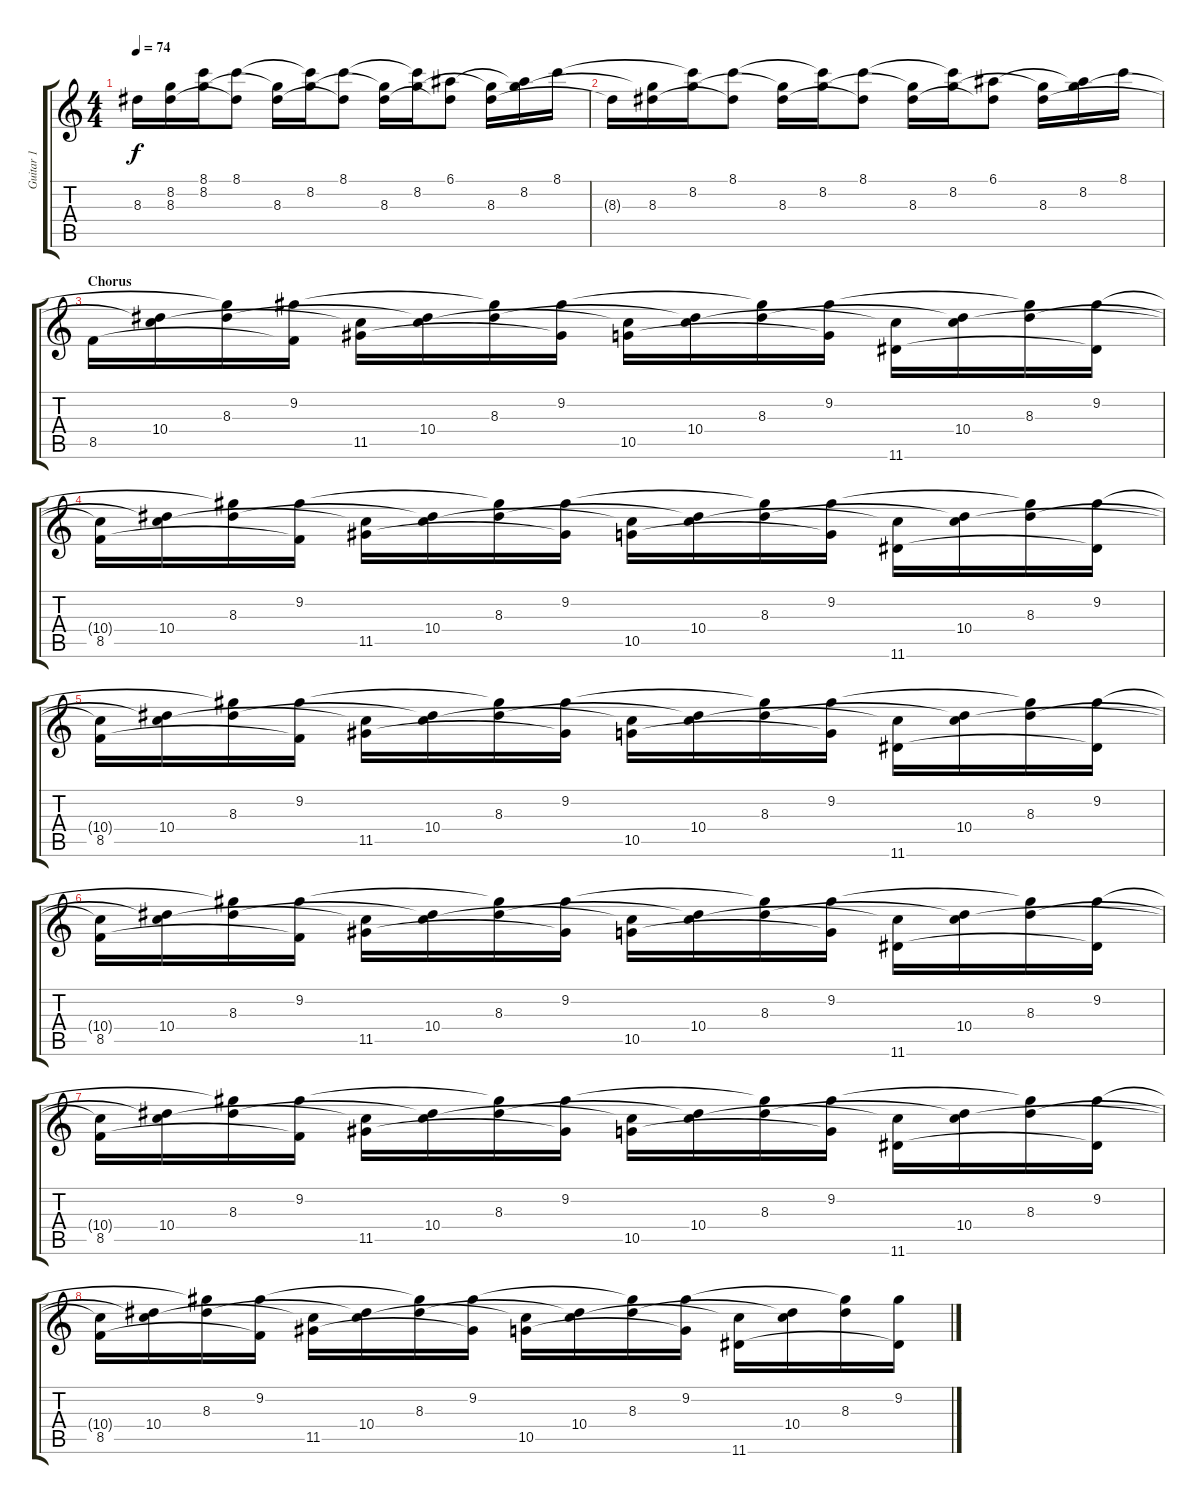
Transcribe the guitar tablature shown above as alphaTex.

\track ("Guitar 1" "Guitar 1") {instrument electricguitarclean}
\staff {score tabs}
\tuning (E4 B3 G3 D3 A2 E2) {hide}
\ts (4 4)
\tempo 74
\clef g2
\ks c
8.3{t}.16{dy f} (8.2{t} 8.3).16 (8.1{t} 8.2).16 (8.1 8.3{t}).8 (8.2{t} 8.3).16 (8.1{t} 8.2).16 (8.1 8.3{t}).8 (8.2{t} 8.3).16 (8.1{t} 8.2).16 (6.1 8.3{t}).8 (8.2{t} 8.3).16 (6.1{t} 8.2).16 8.1.16 |
8.3{t}.16 (8.2{t} 8.3).16 (8.1{t} 8.2).16 (8.1 8.3{t}).8 (8.2{t} 8.3).16 (8.1{t} 8.2).16 (8.1 8.3{t}).8 (8.2{t} 8.3).16 (8.1{t} 8.2).16 (6.1 8.3{t}).8 (8.2{t} 8.3).16 (6.1{t} 8.2).16 8.1.16 |
\section ("" "Chorus")
8.5.16{volume 12 instrument electricguitarclean} (8.3{t} 10.4).16 (8.2{t} 8.3).16 (9.2 8.5{t}).16 (10.4{t} 11.5).16 (8.3{t} 10.4).16 (9.2{t} 8.3).16 (9.2 11.5{t}).16 (10.4{t} 10.5).16 (8.3{t} 10.4).16 (9.2{t} 8.3).16 (9.2 10.5{t}).16 (10.4{t} 11.6).16 (8.3{t} 10.4).16 (9.2{t} 8.3).16 (9.2 11.6{t}).16 |
(10.4{t} 8.5).16 (8.3{t} 10.4).16 (9.2{t} 8.3).16 (9.2 8.5{t}).16 (10.4{t} 11.5).16 (8.3{t} 10.4).16 (9.2{t} 8.3).16 (9.2 11.5{t}).16 (10.4{t} 10.5).16 (8.3{t} 10.4).16 (9.2{t} 8.3).16 (9.2 10.5{t}).16 (10.4{t} 11.6).16 (8.3{t} 10.4).16 (9.2{t} 8.3).16 (9.2 11.6{t}).16 |
(10.4{t} 8.5).16 (8.3{t} 10.4).16 (9.2{t} 8.3).16 (9.2 8.5{t}).16 (10.4{t} 11.5).16 (8.3{t} 10.4).16 (9.2{t} 8.3).16 (9.2 11.5{t}).16 (10.4{t} 10.5).16 (8.3{t} 10.4).16 (9.2{t} 8.3).16 (9.2 10.5{t}).16 (10.4{t} 11.6).16 (8.3{t} 10.4).16 (9.2{t} 8.3).16 (9.2 11.6{t}).16 |
(10.4{t} 8.5).16 (8.3{t} 10.4).16 (9.2{t} 8.3).16 (9.2 8.5{t}).16 (10.4{t} 11.5).16 (8.3{t} 10.4).16 (9.2{t} 8.3).16 (9.2 11.5{t}).16 (10.4{t} 10.5).16 (8.3{t} 10.4).16 (9.2{t} 8.3).16 (9.2 10.5{t}).16 (10.4{t} 11.6).16 (8.3{t} 10.4).16 (9.2{t} 8.3).16 (9.2 11.6{t}).16 |
(10.4{t} 8.5).16 (8.3{t} 10.4).16 (9.2{t} 8.3).16 (9.2 8.5{t}).16 (10.4{t} 11.5).16 (8.3{t} 10.4).16 (9.2{t} 8.3).16 (9.2 11.5{t}).16 (10.4{t} 10.5).16 (8.3{t} 10.4).16 (9.2{t} 8.3).16 (9.2 10.5{t}).16 (10.4{t} 11.6).16 (8.3{t} 10.4).16 (9.2{t} 8.3).16 (9.2 11.6{t}).16 |
(10.4{t} 8.5).16 (8.3{t} 10.4).16 (9.2{t} 8.3).16 (9.2 8.5{t}).16 (10.4{t} 11.5).16 (8.3{t} 10.4).16 (9.2{t} 8.3).16 (9.2 11.5{t}).16 (10.4{t} 10.5).16 (8.3{t} 10.4).16 (9.2{t} 8.3).16 (9.2 10.5{t}).16 (10.4{t} 11.6).16 (8.3{t} 10.4).16 (9.2{t} 8.3).16 (9.2 11.6{t}).16
